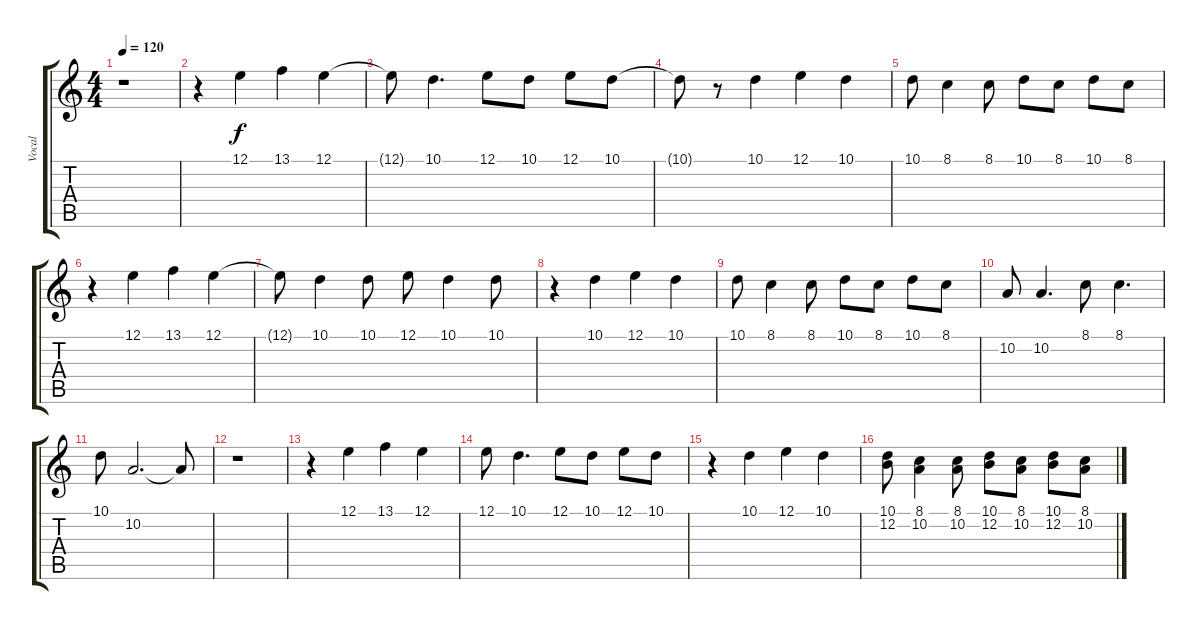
\track ("Vocal" "Vocal") {instrument acousticgrandpiano}
\staff {score tabs}
\tuning (E4 B3 G3 D3 A2 E2) {hide}
\ts (4 4)
\tempo 120
\clef g2
\ks c
r.1{dy f} |
r.4 12.1.4 13.1.4 12.1.4 |
12.1{t}.8 10.1.4{d} 12.1.8 10.1.8 12.1.8 10.1.8 |
10.1{t}.8 r.8 10.1.4 12.1.4 10.1.4 |
10.1.8 8.1.4 8.1.8 10.1.8 8.1.8 10.1.8 8.1.8 |
r.4 12.1.4 13.1.4 12.1.4 |
12.1{t}.8 10.1.4 10.1.8 12.1.8 10.1.4 10.1.8 |
r.4 10.1.4 12.1.4 10.1.4 |
10.1.8 8.1.4 8.1.8 10.1.8 8.1.8 10.1.8 8.1.8 |
10.2.8 10.2.4{d} 8.1.8 8.1.4{d} |
10.1.8 10.2.2{d} 10.2{t}.8 |
r.1 |
r.4 12.1.4 13.1.4 12.1.4 |
12.1.8 10.1.4{d} 12.1.8 10.1.8 12.1.8 10.1.8 |
r.4 10.1.4 12.1.4 10.1.4 |
(10.1 12.2).8 (8.1 10.2).4 (8.1 10.2).8 (10.1 12.2).8 (8.1 10.2).8 (10.1 12.2).8 (8.1 10.2).8
